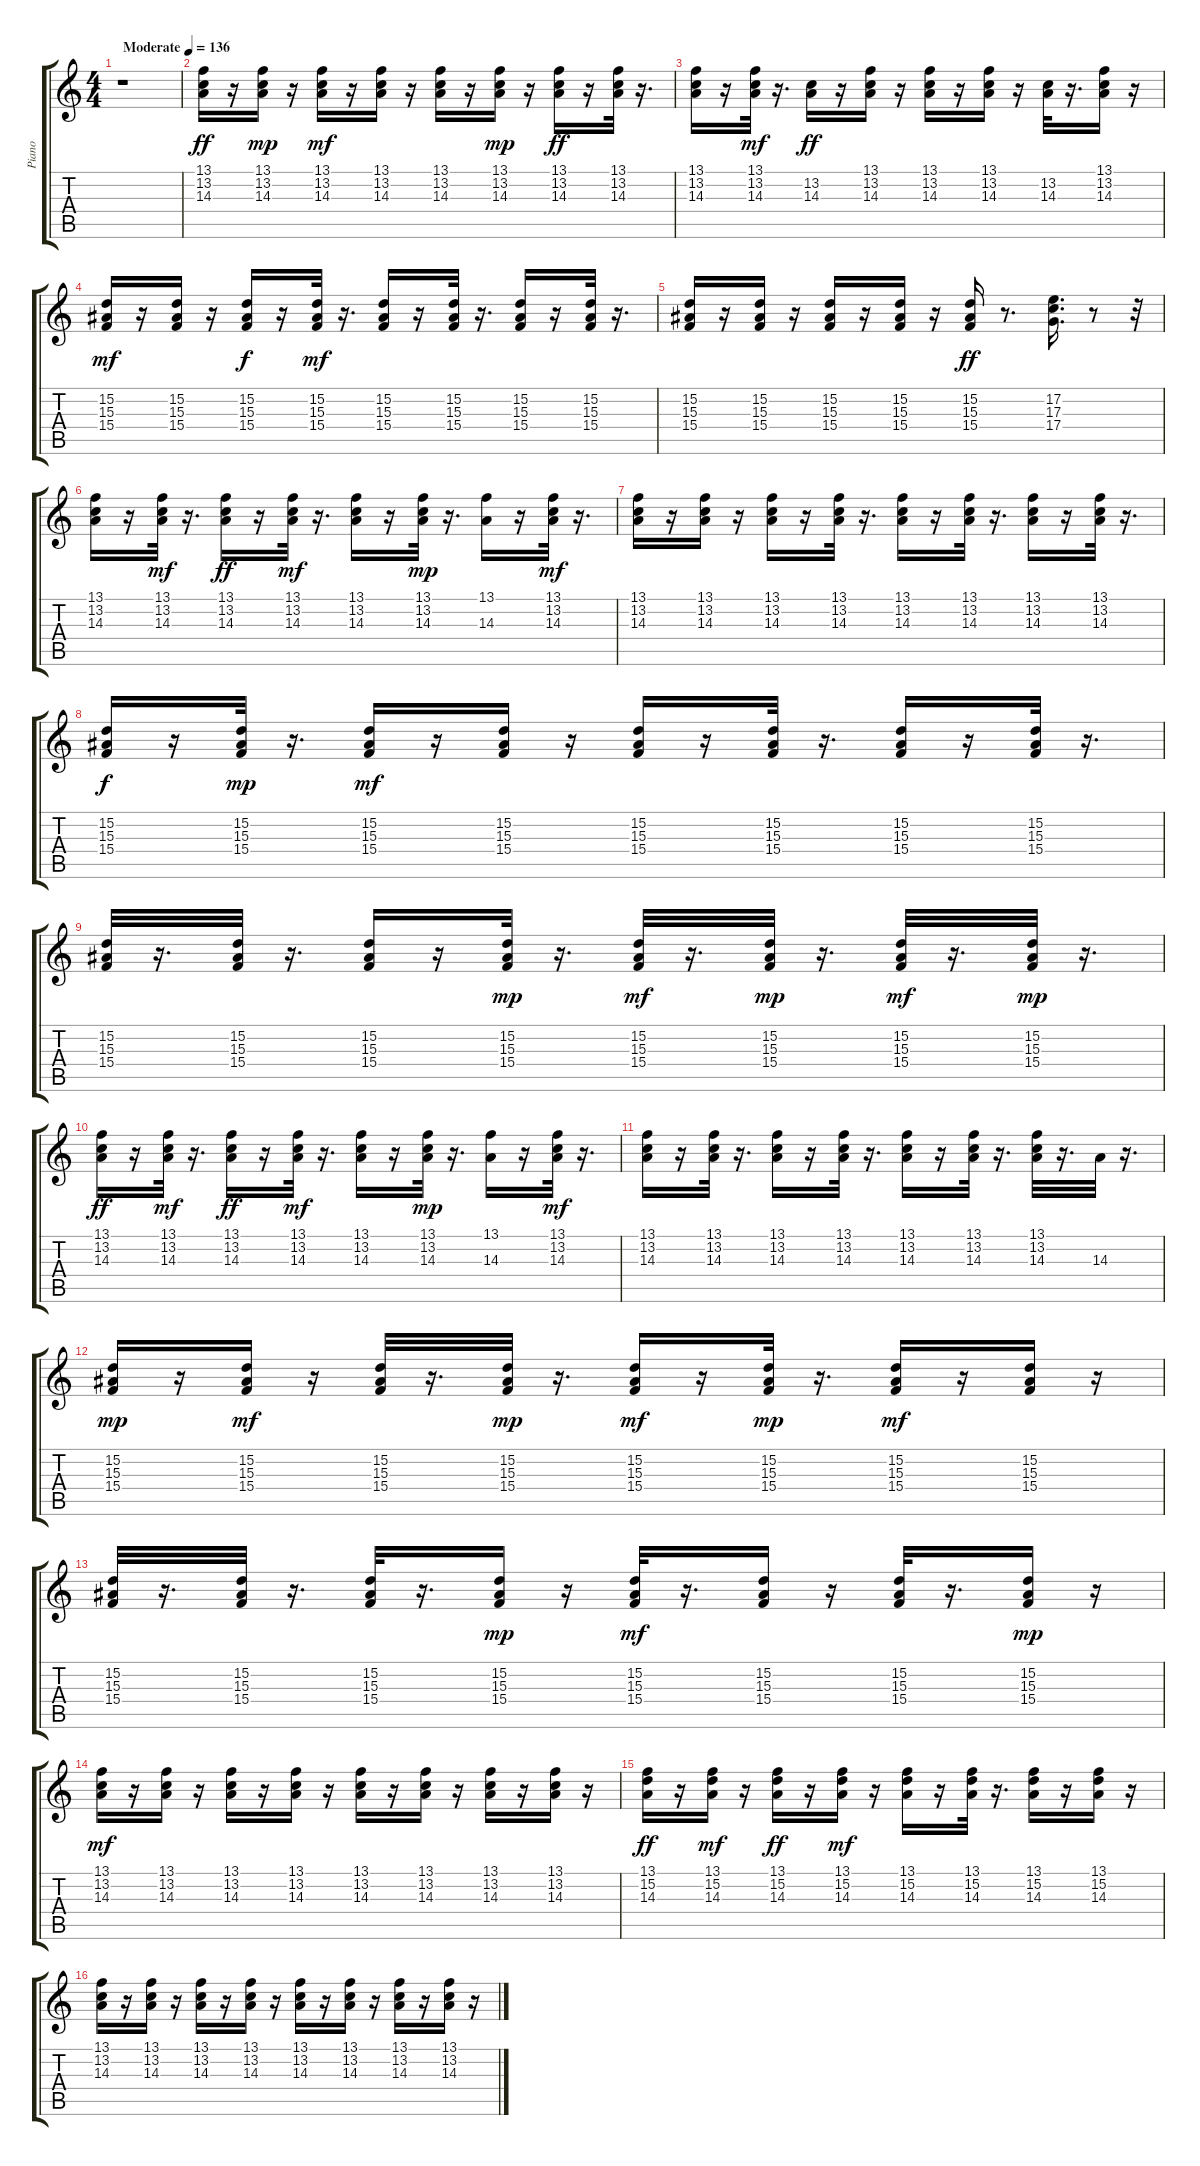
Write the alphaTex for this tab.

\track ("Piano" "Piano") {instrument acousticgrandpiano}
\staff {score tabs}
\tuning (E4 B3 G3 D3 A2 E2) {hide}
\ts (4 4)
\tempo (136 "Moderate")
\clef g2
\ks c
r.1{dy ff instrument acousticgrandpiano} |
(13.1 13.2 14.3).16 r.16 (13.1 13.2 14.3).16{dy mp} r.16 (13.1 13.2 14.3).16{dy mf} r.16 (13.1 13.2 14.3).16 r.16 (13.1 13.2 14.3).16 r.16 (13.1 13.2 14.3).16{dy mp} r.16 (13.1 13.2 14.3).16{dy ff} r.16 (13.1 13.2 14.3).32 r.16{d} |
(13.1 13.2 14.3).16 r.16 (13.1 13.2 14.3).32{dy mf} r.16{d} (13.2 14.3).16{dy ff} r.16 (13.1 13.2 14.3).16 r.16 (13.1 13.2 14.3).16 r.16 (13.1 13.2 14.3).16 r.16 (13.2 14.3).32 r.16{d} (13.1 13.2 14.3).16 r.16 |
(15.2 15.3 15.4).16{dy mf} r.16 (15.2 15.3 15.4).16 r.16 (15.2 15.3 15.4).16{dy f} r.16 (15.2 15.3 15.4).32{dy mf} r.16{d} (15.2 15.3 15.4).16 r.16 (15.2 15.3 15.4).32 r.16{d} (15.2 15.3 15.4).16 r.16 (15.2 15.3 15.4).32 r.16{d} |
(15.2 15.3 15.4).16 r.16 (15.2 15.3 15.4).16 r.16 (15.2 15.3 15.4).16 r.16 (15.2 15.3 15.4).16 r.16 (15.2 15.3 15.4).16{dy ff} r.8{d} (17.2 17.3 17.4).16{d} r.8 r.32 |
(13.1 13.2 14.3).16 r.16 (13.1 13.2 14.3).32{dy mf} r.16{d} (13.1 13.2 14.3).16{dy ff} r.16 (13.1 13.2 14.3).32{dy mf} r.16{d} (13.1 13.2 14.3).16 r.16 (13.1 13.2 14.3).32{dy mp} r.16{d} (13.1 14.3).16 r.16 (13.1 13.2 14.3).32{dy mf} r.16{d} |
(13.1 13.2 14.3).16 r.16 (13.1 13.2 14.3).16 r.16 (13.1 13.2 14.3).16 r.16 (13.1 13.2 14.3).32 r.16{d} (13.1 13.2 14.3).16 r.16 (13.1 13.2 14.3).32 r.16{d} (13.1 13.2 14.3).16 r.16 (13.1 13.2 14.3).32 r.16{d} |
(15.2 15.3 15.4).16{dy f} r.16 (15.2 15.3 15.4).32{dy mp} r.16{d} (15.2 15.3 15.4).16{dy mf} r.16 (15.2 15.3 15.4).16 r.16 (15.2 15.3 15.4).16 r.16 (15.2 15.3 15.4).32 r.16{d} (15.2 15.3 15.4).16 r.16 (15.2 15.3 15.4).32 r.16{d} |
(15.2 15.3 15.4).32 r.16{d} (15.2 15.3 15.4).32 r.16{d} (15.2 15.3 15.4).16 r.16 (15.2 15.3 15.4).32{dy mp} r.16{d} (15.2 15.3 15.4).32{dy mf} r.16{d} (15.2 15.3 15.4).32{dy mp} r.16{d} (15.2 15.3 15.4).32{dy mf} r.16{d} (15.2 15.3 15.4).32{dy mp} r.16{d} |
(13.1 13.2 14.3).16{dy ff} r.16 (13.1 13.2 14.3).32{dy mf} r.16{d} (13.1 13.2 14.3).16{dy ff} r.16 (13.1 13.2 14.3).32{dy mf} r.16{d} (13.1 13.2 14.3).16 r.16 (13.1 13.2 14.3).32{dy mp} r.16{d} (13.1 14.3).16 r.16 (13.1 13.2 14.3).32{dy mf} r.16{d} |
(13.1 13.2 14.3).16 r.16 (13.1 13.2 14.3).32 r.16{d} (13.1 13.2 14.3).16 r.16 (13.1 13.2 14.3).32 r.16{d} (13.1 13.2 14.3).16 r.16 (13.1 13.2 14.3).32 r.16{d} (13.1 13.2 14.3).32 r.16{d} 14.3.32 r.16{d} |
(15.2 15.3 15.4).16{dy mp} r.16 (15.2 15.3 15.4).16{dy mf} r.16 (15.2 15.3 15.4).32 r.16{d} (15.2 15.3 15.4).32{dy mp} r.16{d} (15.2 15.3 15.4).16{dy mf} r.16 (15.2 15.3 15.4).32{dy mp} r.16{d} (15.2 15.3 15.4).16{dy mf} r.16 (15.2 15.3 15.4).16 r.16 |
(15.2 15.3 15.4).32 r.16{d} (15.2 15.3 15.4).32 r.16{d} (15.2 15.3 15.4).32 r.16{d} (15.2 15.3 15.4).16{dy mp} r.16 (15.2 15.3 15.4).32{dy mf} r.16{d} (15.2 15.3 15.4).16 r.16 (15.2 15.3 15.4).32 r.16{d} (15.2 15.3 15.4).16{dy mp} r.16 |
(13.1 13.2 14.3).16{dy mf} r.16 (13.1 13.2 14.3).16 r.16 (13.1 13.2 14.3).16 r.16 (13.1 13.2 14.3).16 r.16 (13.1 13.2 14.3).16 r.16 (13.1 13.2 14.3).16 r.16 (13.1 13.2 14.3).16 r.16 (13.1 13.2 14.3).16 r.16 |
(13.1 15.2 14.3).16{dy ff} r.16 (13.1 15.2 14.3).16{dy mf} r.16 (13.1 15.2 14.3).16{dy ff} r.16 (13.1 15.2 14.3).16{dy mf} r.16 (13.1 15.2 14.3).16 r.16 (13.1 15.2 14.3).32 r.16{d} (13.1 15.2 14.3).16 r.16 (13.1 15.2 14.3).16 r.16 |
(13.1 13.2 14.3).16 r.16 (13.1 13.2 14.3).16 r.16 (13.1 13.2 14.3).16 r.16 (13.1 13.2 14.3).16 r.16 (13.1 13.2 14.3).16 r.16 (13.1 13.2 14.3).16 r.16 (13.1 13.2 14.3).16 r.16 (13.1 13.2 14.3).16 r.16
